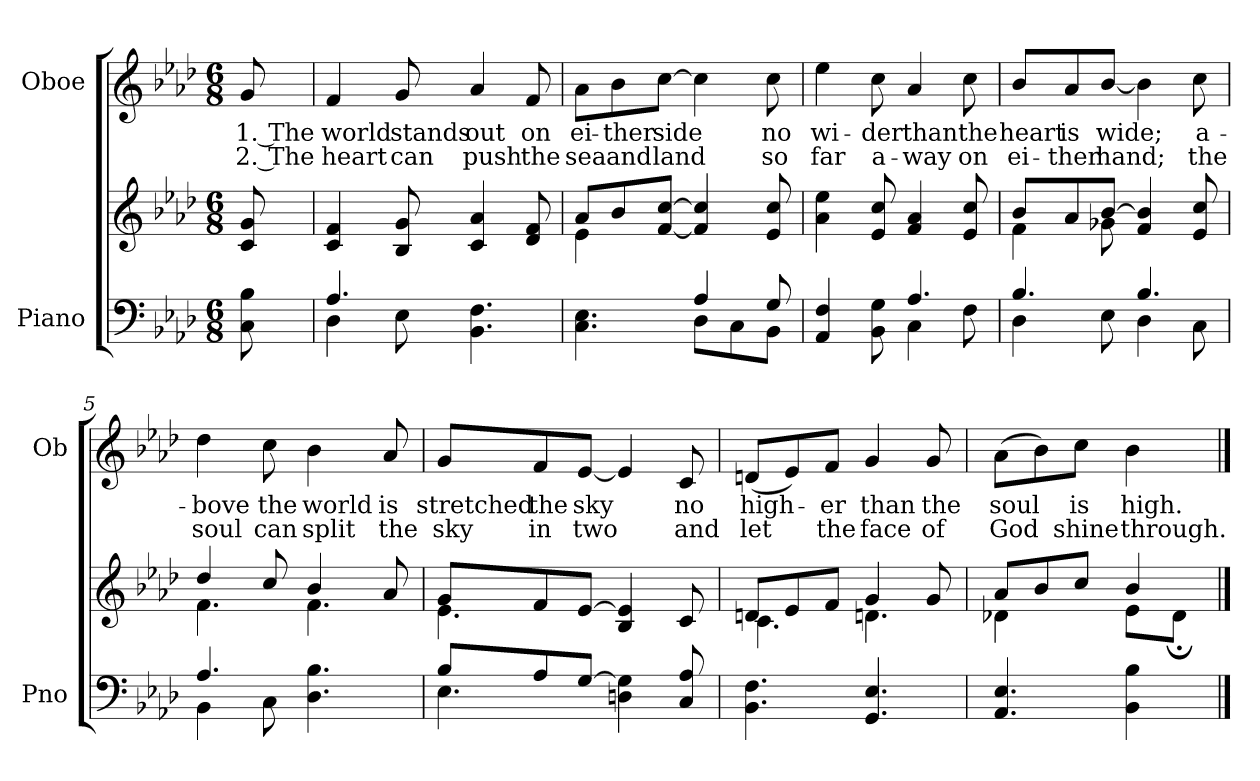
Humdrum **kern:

**kern	**kern	**kern	**text	**text
*part2	*part2	*part1	*part1	*part1
*staff3	*staff2	*staff1	*staff1	*staff1
*I"Piano	*	*I"Oboe	*	*
*I'Pno	*	*I'Ob	*	*
*clefF4	*clefG2	*clefG2	*	*
*k[b-e-a-d-]	*k[b-e-a-d-]	*k[b-e-a-d-]	*	*
*M6/8	*M6/8	*M6/8	*	*
*MM78	*MM78	*MM78	*	*
=	=	=	=	=
!	!	!	!LO:LY:b	!LO:LY:b
8C\ 8B-\	8c/ 8g/	8g/	1. The	2. The
=1	=1	=1	=1	=1
*^	*	*	*	*
!	!	!	!	!LO:LY:b	!LO:LY:b
4.A-/	4D-\	4c/ 4f/	4f/	world	heart
!	!	!	!	!LO:LY:b	!LO:LY:b
.	8E-\	8B-/ 8g/	8g/	stands	can
!	!	!	!	!LO:LY:b	!LO:LY:b
4.BB-\ 4.F\	4.ryy	4c/ 4a-/	4a-/	out	push
!	!	!	!	!LO:LY:b	!LO:LY:b
.	.	8d-/ 8f/	8f/	on	the
=2	=2	=2	=2	=2	=2
*	*	*^	*	*	*
!	!	!	!	!	!LO:LY:b	!LO:LY:b
4.C\ 4.E-\	4.ryy	8a-/L	4e-\	8a-\L	ei-	sea
!	!	!	!	!	!LO:LY:b	!LO:LY:b
.	.	8b-/	.	8b-\	-ther	and
!	!	!	!	!	!LO:LY:b	!LO:LY:b
.	.	[<8f/ [>8cc/J	2ryy	[>8cc\J	side	land
4A-/	8D-\L	4f/] 4cc/]	.	4cc\]	.	.
.	8C\	.	.	.	.	.
!	!	!	!	!	!LO:LY:b	!LO:LY:b
8G/	8BB-\J	8e-/ 8cc/	.	8cc\	no	so
*	*	*v	*v	*	*	*
!!LO:LB:g=z
=3	=3	=3	=3	=3	=3
!	!	!	!	!LO:LY:b	!LO:LY:b
4AA-/ 4F/	4.ryy	4a-\ 4ee-\	4ee-\	wi-	far
!	!	!	!	!LO:LY:b	!LO:LY:b
8BB-\ 8G\	.	8e-/ 8cc/	8cc\	-der	a-
!	!	!	!	!LO:LY:b	!LO:LY:b
4.A-/	4C\	4f/ 4a-/	4a-/	than	-way
!	!	!	!	!LO:LY:b	!LO:LY:b
.	8F\	8e-/ 8cc/	8cc\	the	on
=4	=4	=4	=4	=4	=4
*	*	*^	*	*	*
!	!	!	!	!	!LO:LY:b	!LO:LY:b
4.B-/	4D-\	8b-/L	4f\	8b-/L	heart	ei-
!	!	!	!	!	!LO:LY:b	!LO:LY:b
.	.	8a-/	.	8a-/	is	-ther
!	!	!	!	!	!LO:LY:b	!LO:LY:b
.	8E-\	[>8b-/J	8g-X\	[>8b-/J	wide;	hand;
4.B-/	4D-\	4f/ 4b-/]	4.ryy	4b-\]	.	.
!	!	!	!	!	!LO:LY:b	!LO:LY:b
.	8C\	8e-/ 8cc/	.	8cc\	a-	the
=5	=5	=5	=5	=5	=5	=5
!	!	!	!	!	!LO:LY:b	!LO:LY:b
4.A-/	4BB-\	4dd-/	4.f\	4dd-\	-bove	soul
!	!	!	!	!	!LO:LY:b	!LO:LY:b
.	8C\	8cc/	.	8cc\	the	can
!	!	!	!	!	!LO:LY:b	!LO:LY:b
4.ryy	4.D-\ 4.B-\	4b-/	4.f\	4b-\	world	split
!	!	!	!	!	!LO:LY:b	!LO:LY:b
.	.	8a-/	.	8a-/	is	the
!!LO:LB:g=z
=6	=6	=6	=6	=6	=6	=6
!	!	!	!	!	!LO:LY:b	!LO:LY:b
8B-/L	4.E-\	8g/L	4.e-\	8g/L	stretched	sky
!	!	!	!	!	!LO:LY:b	!LO:LY:b
8A-/	.	8f/	.	8f/	the	in
!	!	!	!	!	!LO:LY:b	!LO:LY:b
[8G/J	.	[8e-/J	.	[<8e-/J	sky	two
4.ryy	4Dn\ 4G\]	4B-/ 4e-/]	4.ryy	4e-/]	.	.
!	!	!	!	!	!LO:LY:b	!LO:LY:b
.	8C/ 8A-/	8c/	.	8c/	no	and
=7	=7	=7	=7	=7	=7	=7
!	!	!	!	!	!LO:LY:b	!LO:LY:b
*v	*v	*	*	*	*	*
4.BB-\ 4.F\	8dn/L	4.c\	(<8dn/L	high-	let
.	8e-/	.	8e-/)	.	.
!	!	!	!	!LO:LY:b	!LO:LY:b
.	8f/J	.	8f/J	-er	the
!	!	!	!	!LO:LY:b	!LO:LY:b
4.GG/ 4.E-/	4g/	4.dn\	4g/	than	face
!	!	!	!	!LO:LY:b	!LO:LY:b
.	8g/	.	8g/	the	of
=8	=8	=8	=8	=8	=8
!	!	!	!	!LO:LY:b	!LO:LY:b
4.AA-/ 4.E-/	8a-/L	4d-X\	(>8a-\L	soul	God
.	8b-/	.	8b-\)	.	.
!	!	!	!	!LO:LY:b	!LO:LY:b
.	8cc/J	8ryy	8cc\J	is	shine
!	!	!	!	!LO:LY:b	!LO:LY:b
4BB-\ 4B-\	4b-/	8e-\L	4b-\	high.	through.
.	.	8d-;<\J	.	.	.
*	*v	*v	*	*	*
==	==	==	==	==
*-	*-	*-	*-	*-
